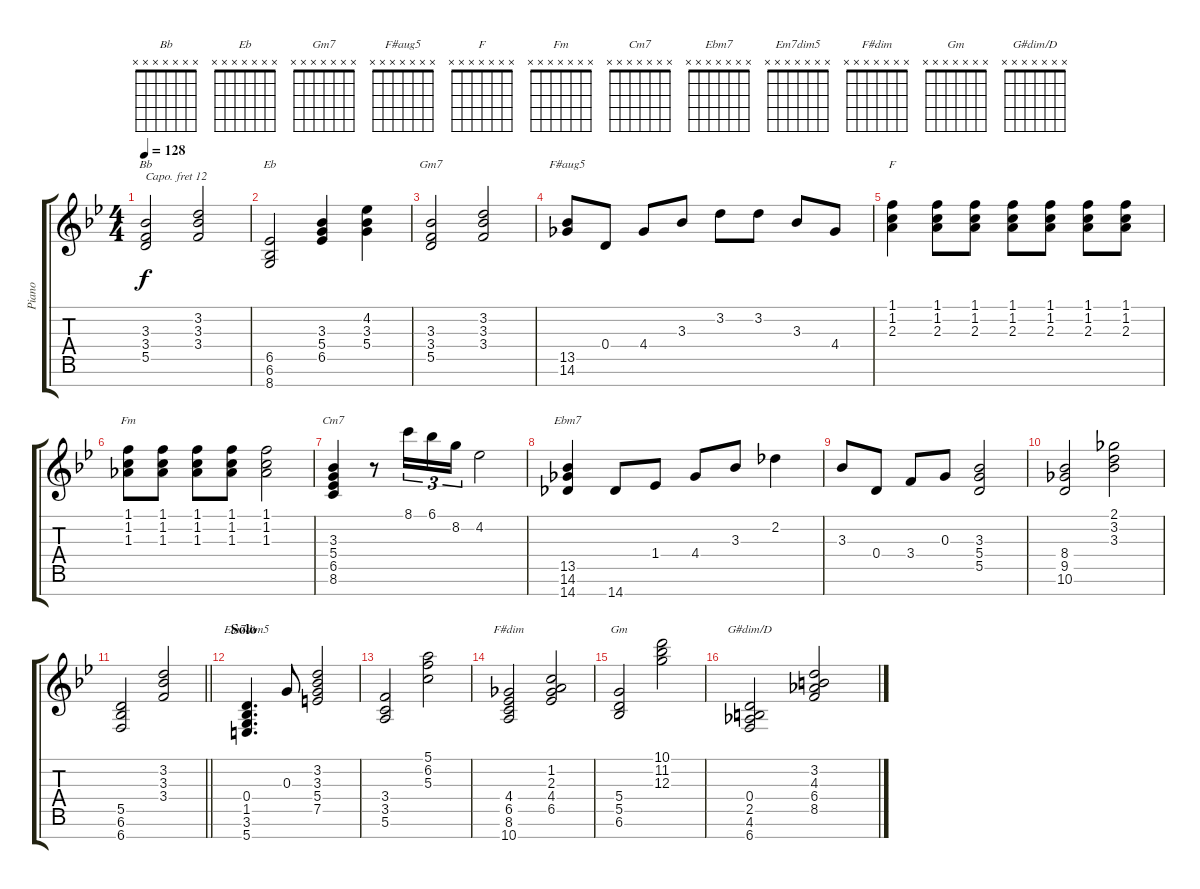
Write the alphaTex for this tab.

\track ("Piano" "Piano") {instrument acousticgrandpiano}
\staff {score tabs}
\capo 12
\tuning (E4 B3 G3 D3 A2 E2 B1) {hide}
\chord ("Bb" x x x x x x x)
\chord ("Eb" x x x x x x x)
\chord ("Gm7" x x x x x x x)
\chord ("F#aug5" x x x x x x x)
\chord ("F" x x x x x x x)
\chord ("Fm" x x x x x x x)
\chord ("Cm7" x x x x x x x)
\chord ("Ebm7" x x x x x x x)
\chord ("Em7dim5" x x x x x x x)
\chord ("F#dim" x x x x x x x)
\chord ("Gm" x x x x x x x)
\chord ("G#dim/D" x x x x x x x)
\ts (4 4)
\tempo 128
\clef g2
\ks bb
(3.3 3.4 5.5).2{ch "Bb" dy f} (3.2 3.3 3.4).2 |
(6.5 6.6 8.7).2{ch "Eb"} (3.3 5.4 6.5).4 (4.2 3.3 5.4).4 |
(3.3 3.4 5.5).2{ch "Gm7"} (3.2 3.3 3.4).2 |
(13.5 14.6).8{ch "F#aug5"} 0.4.8 4.4.8 3.3.8 3.2.8 3.2.8 3.3.8 4.4.8 |
(1.1 1.2 2.3).4{ch "F"} (1.1 1.2 2.3).8 (1.1 1.2 2.3).8 (1.1 1.2 2.3).8 (1.1 1.2 2.3).8 (1.1 1.2 2.3).8 (1.1 1.2 2.3).8 |
(1.1 1.2 1.3).8{ch "Fm"} (1.1 1.2 1.3).8 (1.1 1.2 1.3).8 (1.1 1.2 1.3).8 (1.1 1.2 1.3).2 |
(3.3 5.4 6.5 8.6).4{ch "Cm7"} r.8 8.1.16{tu (3 2)} 6.1.16{tu (3 2)} 8.2.16{tu (3 2)} 4.2.2 |
(13.5 14.6 14.7).4{ch "Ebm7"} 14.7.8 1.4.8 4.4.8 3.3.8 2.2.4 |
3.3.8 0.4.8 3.4.8 0.3.8 (3.3 5.4 5.5).2 |
(8.4 9.5 10.6).2 (2.1 3.2 3.3).2 |
\barLineRight lightlight
(5.5 6.6 6.7).2 (3.2 3.3 3.4).2 |
\section ("" "Solo")
(0.4 1.5 3.6 5.7).4{d ch "Em7dim5"} 0.3.8 (3.2 3.3 5.4 7.5).2 |
(3.4 3.5 5.6).2 (5.1 6.2 5.3).2 |
(4.4 6.5 8.6 10.7).2{ch "F#dim"} (1.2 2.3 4.4 6.5).2 |
(5.4 5.5 6.6).2{ch "Gm"} (10.1 11.2 12.3).2 |
(0.4 2.5 4.6 6.7).2{ch "G#dim/D"} (3.2 4.3 6.4 8.5).2
